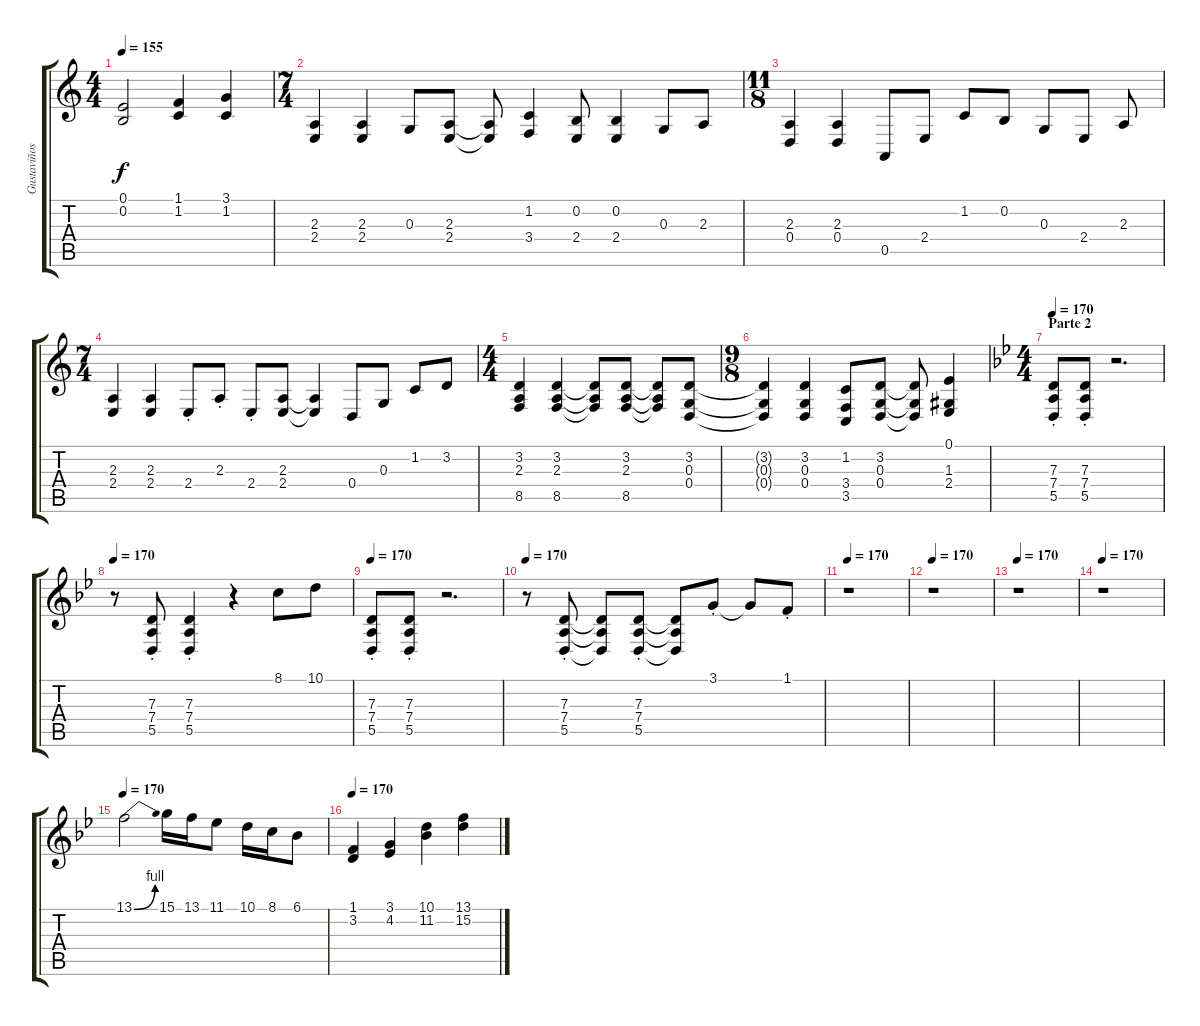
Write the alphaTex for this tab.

\track ("Gustaviños Right Piano" "Gustaviños") {instrument acousticgrandpiano}
\staff {score tabs}
\tuning (E4 B3 G3 D3 A2 E2) {hide}
\ts (4 4)
\tempo 155
\clef g2
\ks c
(0.1{t} 0.2{t}).2{dy f volume 10 instrument lead1square} (1.1 1.2).4 (3.1 1.2).4 |
\ts (7 4)
(2.3 2.4).4{volume 14 instrument acousticgrandpiano} (2.3 2.4).4 0.3.8 (2.3 2.4).8 (2.3{t} 2.4{t}).8 (1.2 3.4).4 (0.2 2.4).8 (0.2 2.4).4 0.3.8 2.3.8 |
\ts (11 8)
(2.3 0.4).4 (2.3 0.4).4 0.5.8 2.4.8 1.2.8 0.2.8 0.3.8 2.4.8 2.3.8 |
\ts (7 4)
(2.3 2.4).4 (2.3 2.4).4 2.4{st}.8 2.3{st}.8 2.4{st}.8 (2.3 2.4).8 (2.3{t} 2.4{t}).4 0.4.8 0.3.8 1.2.8 3.2.8 |
\ts (4 4)
(3.2 2.3 8.5).4 (3.2 2.3 8.5).4 (3.2{t} 2.3{t} 8.5{t}).8 (3.2 2.3 8.5).8 (3.2{t} 2.3{t} 8.5{t}).8 (3.2 0.3 0.4).8 |
\ts (9 8)
(3.2{t} 0.3{t} 0.4{t}).4 (3.2 0.3 0.4).4 (1.2 3.4 3.5).8 (3.2 0.3 0.4).8 (3.2{t} 0.3{t} 0.4{t}).8 (0.1 1.3 2.4).4 |
\ts (4 4)
\section ("" "Parte 2")
\tempo 170
\ks gminor
(7.3{st} 7.4{st} 5.5{st}).8{instrument lead1square} (7.3{st} 7.4{st} 5.5{st}).8 r.2{d} |
\tempo 170
r.8{instrument lead1square} (7.3{st} 7.4{st} 5.5{st}).8 (7.3{st} 7.4{st} 5.5{st}).4 r.4 8.1.8 10.1.8 |
\tempo 170
(7.3{st} 7.4{st} 5.5{st}).8{instrument lead1square} (7.3{st} 7.4{st} 5.5{st}).8 r.2{d} |
\tempo 170
r.8{instrument lead1square} (7.3{st} 7.4{st} 5.5{st}).8 (7.3{t} 7.4{t} 5.5{t}).8 (7.3{st} 7.4{st} 5.5{st}).8 (7.3{t} 7.4{t} 5.5{t}).8 3.1{st}.8 3.1{t}.8 1.1{st}.8 |
\tempo 170
r.1 |
\tempo 170
r.1 |
\tempo 170
r.1 |
\tempo 170
r.1 |
\tempo 170
13.1{be (bend 0 0 60 4)}.2{instrument lead1square} 15.1.16 13.1.16 11.1.8 10.1.16 8.1.16 6.1.8 |
\tempo 170
(1.1 3.2).4{instrument lead1square} (3.1 4.2).4 (10.1 11.2).4 (13.1 15.2).4
